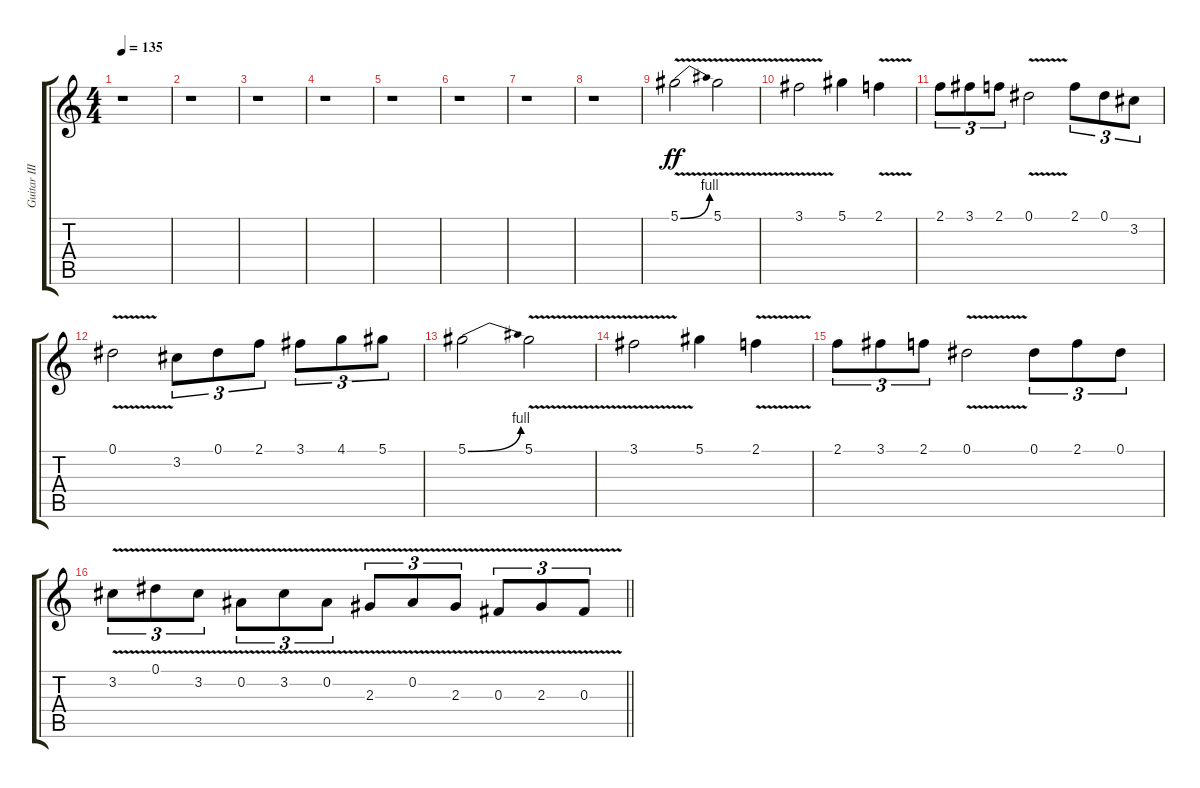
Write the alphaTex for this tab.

\track ("Guitar III" "Guitar III") {instrument overdrivenguitar}
\staff {score tabs}
\tuning (Eb4 Bb3 Gb3 Db3 Ab2 Eb2) {hide}
\ts (4 4)
\tempo 135
\clef g2
\ks c
r.1{dy ff} |
r.1 |
r.1 |
r.1 |
r.1 |
r.1 |
r.1 |
r.1 |
5.1{be (bend 0 0 60 4) v}.2{volume 12} 5.1{v}.2 |
3.1{v}.2 5.1.4 2.1{v}.4 |
2.1.8{tu (3 2)} 3.1.8{tu (3 2)} 2.1.8{tu (3 2)} 0.1{v}.2 2.1.8{tu (3 2)} 0.1.8{tu (3 2)} 3.2.8{tu (3 2)} |
0.1{v}.2 3.2.8{tu (3 2)} 0.1.8{tu (3 2)} 2.1.8{tu (3 2)} 3.1.8{tu (3 2)} 4.1.8{tu (3 2)} 5.1.8{tu (3 2)} |
5.1{be (bend 0 0 60 4)}.2 5.1{v}.2 |
3.1{v}.2 5.1.4 2.1{v}.4 |
2.1.8{tu (3 2)} 3.1.8{tu (3 2)} 2.1.8{tu (3 2)} 0.1{v}.2 0.1.8{tu (3 2)} 2.1.8{tu (3 2)} 0.1.8{tu (3 2)} |
\barLineRight lightlight
3.2{v}.8{tu (3 2)} 0.1{v}.8{tu (3 2)} 3.2{v}.8{tu (3 2)} 0.2{v}.8{tu (3 2)} 3.2{v}.8{tu (3 2)} 0.2{v}.8{tu (3 2)} 2.3{v}.8{tu (3 2)} 0.2{v}.8{tu (3 2)} 2.3{v}.8{tu (3 2)} 0.3{v}.8{tu (3 2)} 2.3{v}.8{tu (3 2)} 0.3{v}.8{tu (3 2)}
